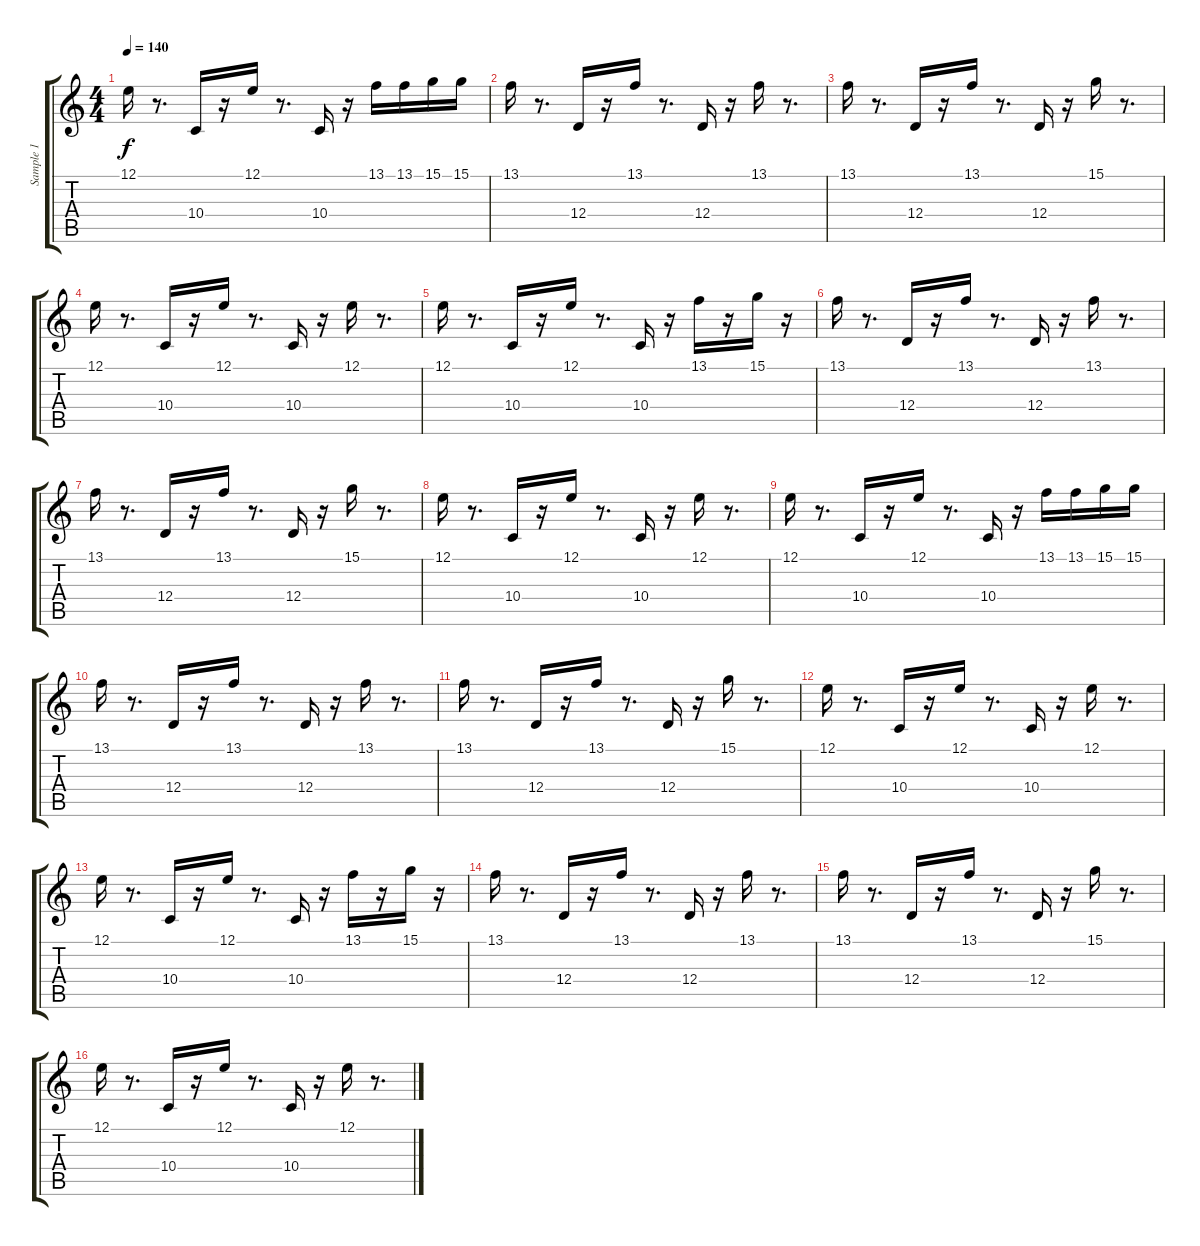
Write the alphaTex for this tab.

\track ("Sample 1" "Sample 1") {instrument lead2sawtooth}
\staff {score tabs}
\tuning (E4 B3 G3 D3 A2 E2) {hide}
\ts (4 4)
\tempo 140
\clef g2
\ks c
12.1.16{dy f} r.8{d} 10.4.16 r.16 12.1.16 r.8{d} 10.4.16 r.16 13.1.16 13.1.16 15.1.16 15.1.16 |
13.1.16{volume 13 balance 8} r.8{d} 12.4.16 r.16 13.1.16 r.8{d} 12.4.16 r.16 13.1.16 r.8{d} |
13.1.16 r.8{d} 12.4.16 r.16 13.1.16 r.8{d} 12.4.16 r.16 15.1.16 r.8{d} |
12.1.16 r.8{d} 10.4.16 r.16 12.1.16 r.8{d} 10.4.16 r.16 12.1.16 r.8{d} |
12.1.16 r.8{d} 10.4.16 r.16 12.1.16 r.8{d} 10.4.16 r.16 13.1.16 r.16 15.1.16 r.16 |
13.1.16 r.8{d} 12.4.16 r.16 13.1.16 r.8{d} 12.4.16 r.16 13.1.16 r.8{d} |
13.1.16 r.8{d} 12.4.16 r.16 13.1.16 r.8{d} 12.4.16 r.16 15.1.16 r.8{d} |
12.1.16 r.8{d} 10.4.16 r.16 12.1.16 r.8{d} 10.4.16 r.16 12.1.16 r.8{d} |
12.1.16 r.8{d} 10.4.16 r.16 12.1.16 r.8{d} 10.4.16 r.16 13.1.16 13.1.16 15.1.16 15.1.16 |
13.1.16{volume 13 balance 8} r.8{d} 12.4.16 r.16 13.1.16 r.8{d} 12.4.16 r.16 13.1.16 r.8{d} |
13.1.16 r.8{d} 12.4.16 r.16 13.1.16 r.8{d} 12.4.16 r.16 15.1.16 r.8{d} |
12.1.16 r.8{d} 10.4.16 r.16 12.1.16 r.8{d} 10.4.16 r.16 12.1.16 r.8{d} |
12.1.16 r.8{d} 10.4.16 r.16 12.1.16 r.8{d} 10.4.16 r.16 13.1.16 r.16 15.1.16 r.16 |
13.1.16 r.8{d} 12.4.16 r.16 13.1.16 r.8{d} 12.4.16 r.16 13.1.16 r.8{d} |
13.1.16 r.8{d} 12.4.16 r.16 13.1.16 r.8{d} 12.4.16 r.16 15.1.16 r.8{d} |
12.1.16 r.8{d} 10.4.16 r.16 12.1.16 r.8{d} 10.4.16 r.16 12.1.16 r.8{d}
